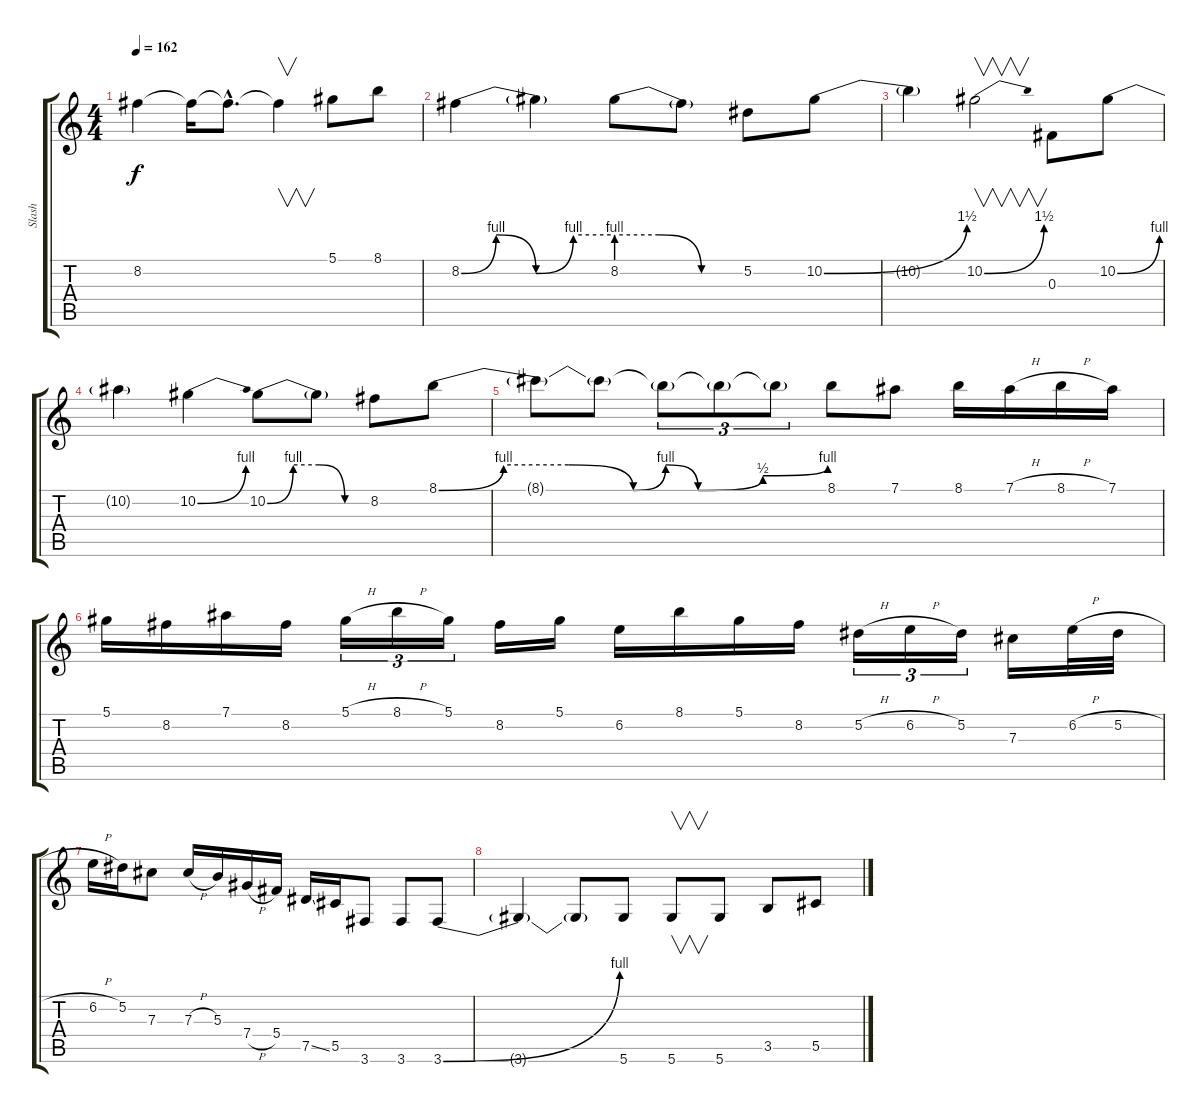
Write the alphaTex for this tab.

\track ("Slash" "Slash") {instrument overdrivenguitar}
\staff {score tabs}
\tuning (Eb4 Bb3 Gb3 Db3 Ab2 Eb2) {hide}
\ts (4 4)
\tempo 162
\clef g2
\ks c
8.2{t}.4{dy f} 8.2{t}.16 8.2{hac t}.8{d} 8.2{t}.4{v} 5.1.8 8.1.8 |
8.2{be (custom 0 0 14 4 30 0 45 4 60 4)}.4 8.2{t}.4 8.2{be (custom 0 4 20 4 40 0 60 0)}.8 8.2{t}.8 5.2.8 10.2{be (bend 0 0 60 6)}.8 |
10.2{t}.4 10.2{be (bend 0 0 60 6)}.2{v} 0.3.8 10.2{be (bend 0 0 60 4)}.8 |
10.2{t}.4 10.2{be (bend 0 0 60 4)}.4 10.2{be (custom 0 0 15 4 30 4 45 0 60 0)}.8 10.2{t}.8 8.2.8 8.1{be (custom 0 0 10 4 20 4 30 0 35 4 40 0 50 2 60 4)}.8 |
8.1{t}.8 8.1{t}.8 8.1{t}.8{tu (3 2)} 8.1{t}.8{tu (3 2)} 8.1{t}.8{tu (3 2)} 8.1.8 7.1.8 8.1.16 7.1{h}.16 8.1{h}.16 7.1.16 |
5.1.16 8.2.16 7.1.16 8.2.16 5.1{h}.16{tu (3 2)} 8.1{h}.16{tu (3 2)} 5.1.16{tu (3 2)} 8.2.16 5.1.16 6.2.16 8.1.16 5.1.16 8.2.16 5.2{h}.16{tu (3 2)} 6.2{h}.16{tu (3 2)} 5.2.16{tu (3 2)} 7.3.16 6.2{h}.32 5.2{h}.32 |
6.2{h}.16 5.2.16 7.3.8 7.3{h}.16 5.3.16 7.4{h}.16 5.4.16 7.5{ss}.16 5.5.16 3.6.8 3.6.8 3.6{be (bend 0 0 60 4)}.8 |
3.6{t}.4 3.6{t}.8 5.6.8 5.6.8{v} 5.6.8 3.5.8 5.5.8
